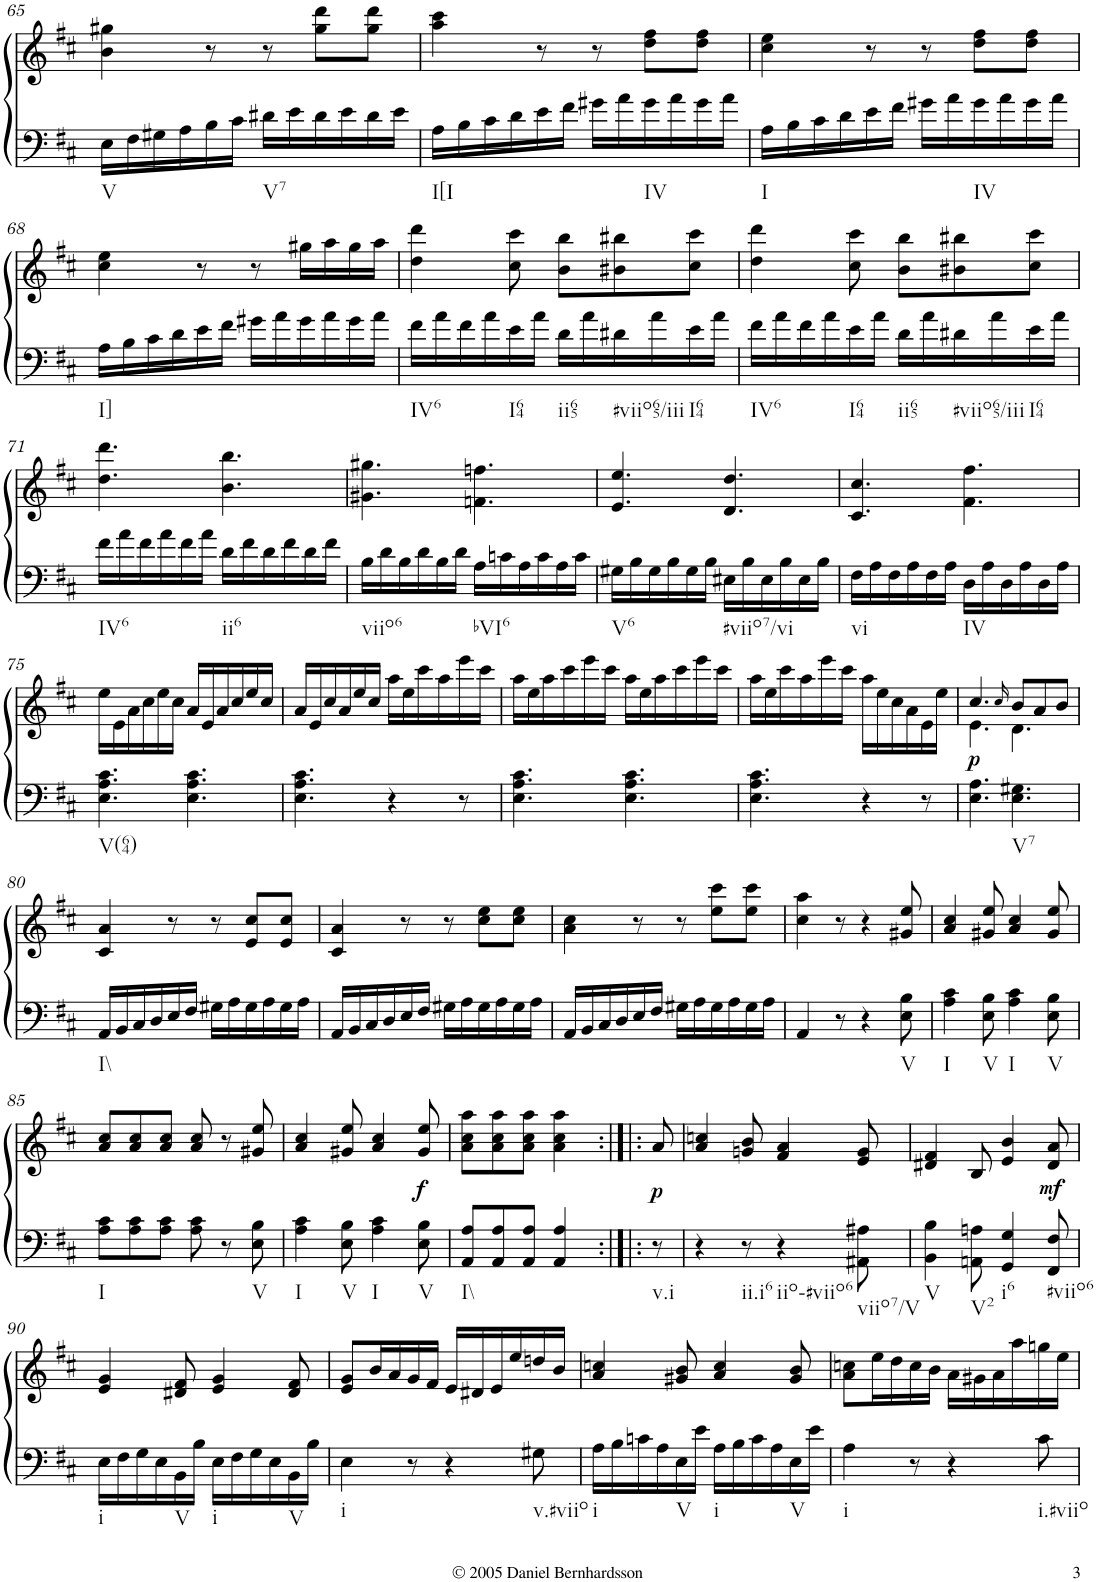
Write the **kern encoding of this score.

**kern	**kern	**dynam
*part1	*part1	*part1
*staff2	*staff1	*staff1/2
*I"Piano	*	*
*I'Pno.	*	*
!!LO:PB:g=z
*clefF4	*clefG2	*
*k[f#c#]	*k[f#c#]	*
*D:	*D:	*
*M6/8	*M6/8	*
=65	=65	=65
!LO:TX:b:t=V	!	!
16E\LL	4b\ 4gg#X\	.
16F#\	.	.
16G#X\	.	.
16A\	.	.
16B\	8r	.
16c#\JJ	.	.
!LO:TX:b:t=V7	!	!
16d#X\LL	8r	.
16e\	.	.
16d#\	8gg#\ 8ddd\L	.
16e\	.	.
16d#\	8gg#\ 8ddd\J	.
16e\JJ	.	.
=66	=66	=66
!LO:TX:b:t=I[I	!	!
16A\LL	4aa\ 4ccc#\	.
16B\	.	.
16c#\	.	.
16d\	.	.
16e\	8r	.
16f#\JJ	.	.
16g#X\LL	8r	.
16a\	.	.
!LO:TX:b:t=IV	!	!
16g#\	8dd\ 8ff#\L	.
16a\	.	.
16g#\	8dd\ 8ff#\J	.
16a\JJ	.	.
=67	=67	=67
!LO:TX:b:t=I	!	!
16A\LL	4cc#\ 4ee\	.
16B\	.	.
16c#\	.	.
16d\	.	.
16e\	8r	.
16f#\JJ	.	.
16g#X\LL	8r	.
16a\	.	.
!LO:TX:b:t=IV	!	!
16g#\	8dd\ 8ff#\L	.
16a\	.	.
16g#\	8dd\ 8ff#\J	.
16a\JJ	.	.
!!LO:LB:g=z
=68	=68	=68
!LO:TX:b:t=I]	!	!
16A\LL	4cc#\ 4ee\	.
16B\	.	.
16c#\	.	.
16d\	.	.
16e\	8r	.
16f#\JJ	.	.
16g#X\LL	8r	.
16a\	.	.
16g#\	16gg#X\LL	.
16a\	16aa\	.
16g#\	16gg#\	.
16a\JJ	16aa\JJ	.
=69	=69	=69
!LO:TX:b:t=IV6	!	!
16f#\LL	4dd\ 4ddd\	.
16a\	.	.
16f#\	.	.
16a\	.	.
!LO:TX:b:t=I64	!	!
16e\	8cc#\ 8ccc#\	.
16a\JJ	.	.
!LO:TX:b:t=ii65	!	!
16d\LL	8b\ 8bb\L	.
16a\	.	.
!LO:TX:b:t=#viio65/iii	!	!
16d#X\	8b#X\ 8bb#X\	.
16a\	.	.
!LO:TX:b:t=I64	!	!
16e\	8cc#\ 8ccc#\J	.
16a\JJ	.	.
=70	=70	=70
!LO:TX:b:t=IV6	!	!
16f#\LL	4dd\ 4ddd\	.
16a\	.	.
16f#\	.	.
16a\	.	.
!LO:TX:b:t=I64	!	!
16e\	8cc#\ 8ccc#\	.
16a\JJ	.	.
!LO:TX:b:t=ii65	!	!
16d\LL	8b\ 8bb\L	.
16a\	.	.
!LO:TX:b:t=#viio65/iii	!	!
16d#X\	8b#X\ 8bb#X\	.
16a\	.	.
!LO:TX:b:t=I64	!	!
16e\	8cc#\ 8ccc#\J	.
16a\JJ	.	.
!!LO:LB:g=z
=71	=71	=71
!LO:TX:b:t=IV6	!	!
16f#\LL	4.dd\ 4.ddd\	.
16a\	.	.
16f#\	.	.
16a\	.	.
16f#\	.	.
16a\JJ	.	.
!LO:TX:b:t=ii6	!	!
16d\LL	4.b\ 4.bb\	.
16f#\	.	.
16d\	.	.
16f#\	.	.
16d\	.	.
16f#\JJ	.	.
=72	=72	=72
!LO:TX:b:t=viio6	!	!
16B\LL	4.g#X\ 4.gg#X\	.
16d\	.	.
16B\	.	.
16d\	.	.
16B\	.	.
16d\JJ	.	.
!LO:TX:b:t=bVI6	!	!
16A\LL	4.fn\ 4.ffn\	.
16cn\	.	.
16A\	.	.
16c\	.	.
16A\	.	.
16c\JJ	.	.
=73	=73	=73
!LO:TX:b:t=V6	!	!
16G#X\LL	4.e/ 4.ee/	.
16B\	.	.
16G#\	.	.
16B\	.	.
16G#\	.	.
16B\JJ	.	.
!LO:TX:b:t=#viio7/vi	!	!
16E#X\LL	4.d/ 4.dd/	.
16B\	.	.
16E#\	.	.
16B\	.	.
16E#\	.	.
16B\JJ	.	.
=74	=74	=74
!LO:TX:b:t=vi	!	!
16F#\LL	4.c#/ 4.cc#/	.
16A\	.	.
16F#\	.	.
16A\	.	.
16F#\	.	.
16A\JJ	.	.
!LO:TX:b:t=IV	!	!
16D\LL	4.f#\ 4.ff#\	.
16A\	.	.
16D\	.	.
16A\	.	.
16D\	.	.
16A\JJ	.	.
!!LO:LB:g=z
=75	=75	=75
!LO:TX:b:t=V(64)	!	!
4.E\ 4.A\ 4.c#\	16ee\LL	.
.	16e\	.
.	16a\	.
.	16cc#\	.
.	16ee\	.
.	16cc#\JJ	.
4.E\ 4.A\ 4.c#\	16a/LL	.
.	16e/	.
.	16a/	.
.	16cc#/	.
.	16ee/	.
.	16cc#/JJ	.
=76	=76	=76
4.E\ 4.A\ 4.c#\	16a/LL	.
.	16e/	.
.	16cc#/	.
.	16a/	.
.	16ee/	.
.	16cc#/JJ	.
4r	16aa\LL	.
.	16ee\	.
.	16ccc#\	.
.	16aa\	.
8r	16eee\	.
.	16ccc#\JJ	.
=77	=77	=77
4.E\ 4.A\ 4.c#\	16aa\LL	.
.	16ee\	.
.	16aa\	.
.	16ccc#\	.
.	16eee\	.
.	16ccc#\JJ	.
4.E\ 4.A\ 4.c#\	16aa\LL	.
.	16ee\	.
.	16aa\	.
.	16ccc#\	.
.	16eee\	.
.	16ccc#\JJ	.
=78	=78	=78
4.E\ 4.A\ 4.c#\	16aa\LL	.
.	16ee\	.
.	16ccc#\	.
.	16aa\	.
.	16eee\	.
.	16ccc#\JJ	.
4r	16aa\LL	.
.	16ee\	.
.	16cc#\	.
.	16a\	.
8r	16e\	.
.	16ee\JJ	.
=79	=79	=79
*	*^	*
!	!	!	!LO:DY:b
4.E\ 4.A\	4.cc#/	4.e\	p
.	16qcc#/	.	.
!LO:TX:b:t=V7	!	!	!
4.E\ 4.G#X\	8b/L	4.d\	.
.	8a/	.	.
.	8b/J	.	.
*	*v	*v	*
!!LO:LB:g=z
=80	=80	=80
!LO:TX:b:t=I\\	!	!
16AA/LL	4c#/ 4a/	.
16BB/	.	.
16C#/	.	.
16D/	.	.
16E/	8r	.
16F#/JJ	.	.
16G#X\LL	8r	.
16A\	.	.
16G#\	8e/ 8cc#/L	.
16A\	.	.
16G#\	8e/ 8cc#/J	.
16A\JJ	.	.
=81	=81	=81
16AA/LL	4c#/ 4a/	.
16BB/	.	.
16C#/	.	.
16D/	.	.
16E/	8r	.
16F#/JJ	.	.
16G#X\LL	8r	.
16A\	.	.
16G#\	8cc#\ 8ee\L	.
16A\	.	.
16G#\	8cc#\ 8ee\J	.
16A\JJ	.	.
=82	=82	=82
16AA/LL	4a\ 4cc#\	.
16BB/	.	.
16C#/	.	.
16D/	.	.
16E/	8r	.
16F#/JJ	.	.
16G#X\LL	8r	.
16A\	.	.
16G#\	8ee\ 8ccc#\L	.
16A\	.	.
16G#\	8ee\ 8ccc#\J	.
16A\JJ	.	.
=83	=83	=83
4AA/	4cc#\ 4aa\	.
8r	8r	.
4r	4r	.
!LO:TX:b:t=V	!	!
8E\ 8B\	8g#X/ 8ee/	.
=84	=84	=84
!LO:TX:b:t=I	!	!
4A\ 4c#\	4a/ 4cc#/	.
!LO:TX:b:t=V	!	!
8E\ 8B\	8g#X/ 8ee/	.
!LO:TX:b:t=I	!	!
4A\ 4c#\	4a/ 4cc#/	.
!LO:TX:b:t=V	!	!
8E\ 8B\	8g#/ 8ee/	.
!!LO:LB:g=z
=85	=85	=85
!LO:TX:b:t=I	!	!
8A\ 8c#\L	8a/ 8cc#/L	.
8A\ 8c#\	8a/ 8cc#/	.
8A\ 8c#\J	8a/ 8cc#/J	.
8A\ 8c#\	8a/ 8cc#/	.
8r	8r	.
!LO:TX:b:t=V	!	!
8E\ 8B\	8g#X/ 8ee/	.
=86	=86	=86
!LO:TX:b:t=I	!	!
4A\ 4c#\	4a/ 4cc#/	.
!LO:TX:b:t=V	!	!
8E\ 8B\	8g#X/ 8ee/	.
!LO:TX:b:t=I	!	!
4A\ 4c#\	4a/ 4cc#/	.
!LO:TX:b:t=V	!	!
!	!	!LO:DY:b
8E\ 8B\	8g#/ 8ee/	f
=87	=87	=87
!LO:TX:b:t=I\\	!	!
8AA/ 8A/L	8a\ 8cc#\ 8aa\L	.
8AA/ 8A/	8a\ 8cc#\ 8aa\	.
8AA/ 8A/J	8a\ 8cc#\ 8aa\J	.
4AA/ 4A/	4a\ 4cc#\ 4aa\	.
=87X1:|!|:	=87X1:|!|:	=87X1:|!|:
!LO:TX:b:t=v.i	!	!
!	!	!LO:DY:b
8r	8a/	p
=88	=88	=88
4r	4a/ 4ccn/	.
!LO:TX:b:t=ii.i6	!	!
8r	8gn/ 8b/	.
!LO:TX:b:t=iio-#viio6	!	!
4r	4f#/ 4a/	.
!LO:TX:b:t=viio7/V	!	!
8AA#X\ 8A#X\	8e/ 8g/	.
=89	=89	=89
!LO:TX:b:t=V	!	!
4BB\ 4B\	4d#X/ 4f#/	.
!LO:TX:b:t=V2	!	!
8AAn\ 8An\	8B/	.
!LO:TX:b:t=i6	!	!
4GG/ 4G/	4e/ 4b/	.
!LO:TX:b:t=#viio6	!	!
!	!	!LO:DY:b
8FF#/ 8F#/	8d#/ 8a/	mf
!!LO:LB:g=z
=90	=90	=90
!LO:TX:b:t=i	!	!
16E\LL	4e/ 4g/	.
16F#\	.	.
16G\	.	.
16E\	.	.
!LO:TX:b:t=V	!	!
16BB\	8d#X/ 8f#/	.
16B\JJ	.	.
!LO:TX:b:t=i	!	!
16E\LL	4e/ 4g/	.
16F#\	.	.
16G\	.	.
16E\	.	.
!LO:TX:b:t=V	!	!
16BB\	8d#/ 8f#/	.
16B\JJ	.	.
=91	=91	=91
!LO:TX:b:t=i	!	!
4E\	8e/ 8g/L	.
.	16b/L	.
.	16a/	.
8r	16g/	.
.	16f#/JJ	.
4r	16e/LL	.
.	16d#X/	.
.	16e/	.
.	16ee/	.
!LO:TX:b:t=v.#viio	!	!
8G#X\	16ddn/	.
.	16b/JJ	.
=92	=92	=92
!LO:TX:b:t=i	!	!
16A\LL	4a/ 4ccn/	.
16B\	.	.
16cn\	.	.
16A\	.	.
!LO:TX:b:t=V	!	!
16E\	8g#X/ 8b/	.
16e\JJ	.	.
!LO:TX:b:t=i	!	!
16A\LL	4a/ 4cc/	.
16B\	.	.
16c\	.	.
16A\	.	.
!LO:TX:b:t=V	!	!
16E\	8g#/ 8b/	.
16e\JJ	.	.
=93	=93	=93
!LO:TX:b:t=i	!	!
4A\	8a\ 8ccn\L	.
.	16ee\L	.
.	16dd\	.
8r	16cc\	.
.	16b\JJ	.
4r	16a\LL	.
.	16g#X\	.
.	16a\	.
.	16aa\	.
!LO:TX:b:t=i.#viio	!	!
8c#\	16ggn\	.
.	16ee\JJ	.
=	=	=
*-	*-	*-
